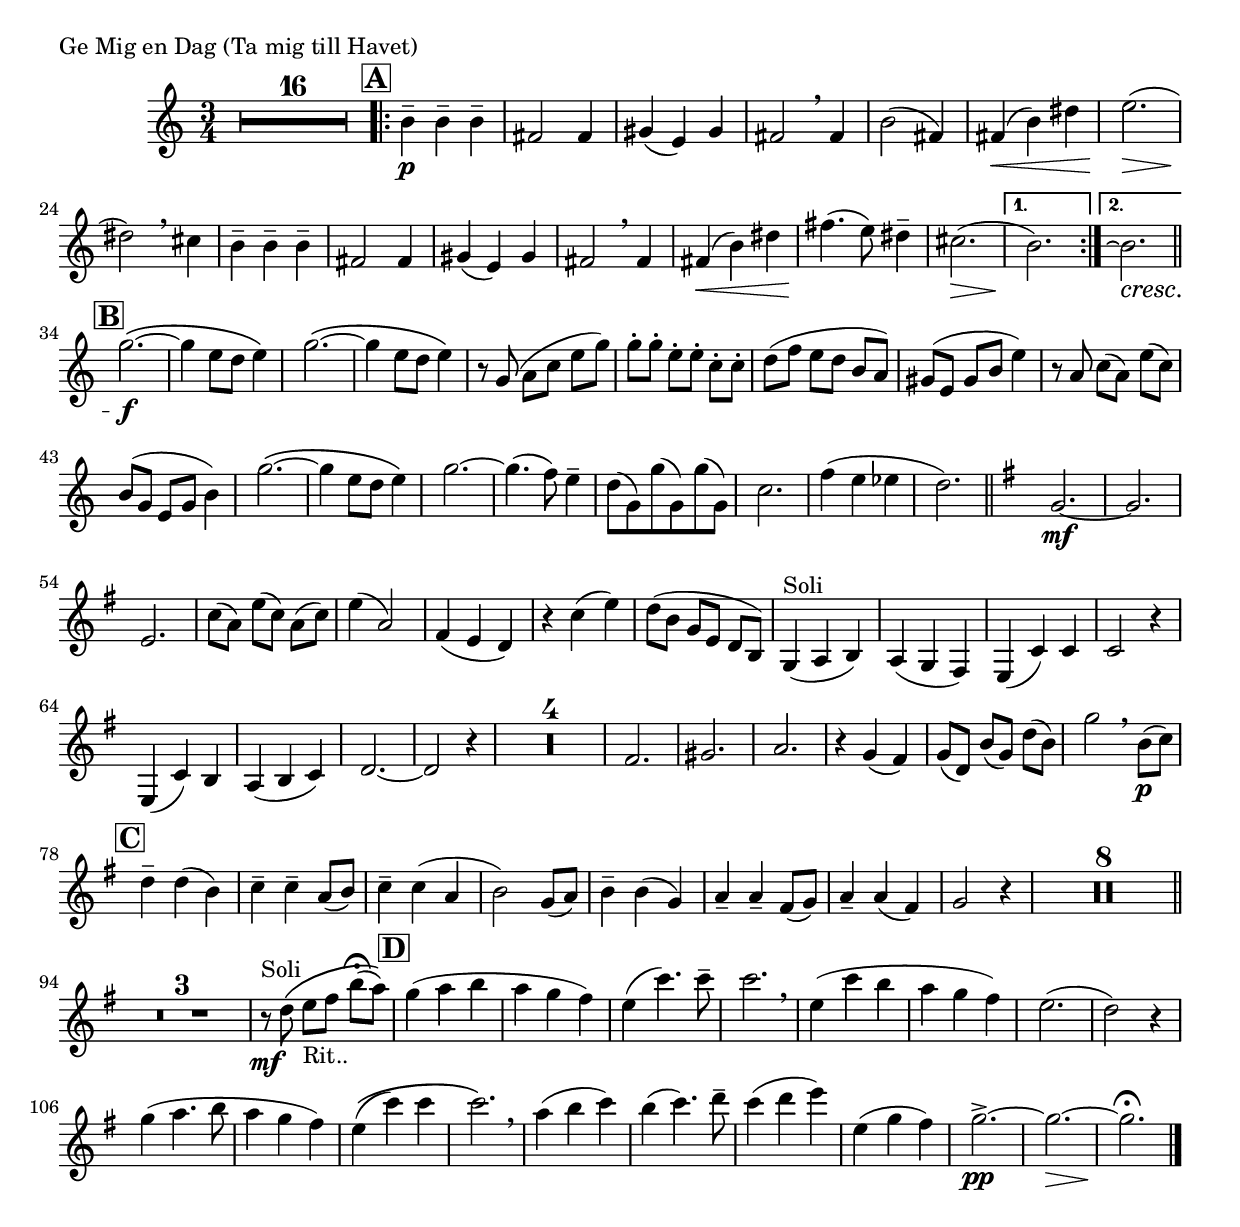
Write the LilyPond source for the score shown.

\version "2.18.0"
% When ready to include in collection:	1. Comment out top section with \Include file(s)
%					2. \midi section if present.
%Comment out from here
%{
\include "../../../Includes/Polis_format.ily"

%...to here
%}
  \score {

    % Svenska Polisens Marscher: 1. Ge mig en dag    
    \relative c' { 
    	    \key c \major \time 3/4
    	    \compressFullBarRests
    	    \set Score.markFormatter = #format-mark-box-letters
    	    R2.*16
    	    
%Rehearsal mark A
	\mark \default
	\repeat volta 2 {
	    b'4--\p b-- b-- |fis2 fis4 |gis4 (e) gis |fis2\breathe fis4 
	    b2 (fis4) |fis4\< (b) dis | e2.\> ( |dis2)\!\breathe cis4
	    b4-- b-- b-- |fis2 fis4 |gis4 (e) gis |fis2\breathe fis4 
	    fis4\< (b) dis |fis4.\! (e8) dis4-- |cis2.\> ( }
	    \alternative {
	    	    {b2.)\!}
	    	    {b2.\repeatTie\cresc\bar "||"}
	    }
	    
%Rehearsal mark B
	\mark \default
	g'2.~\(\f |g4 e8 d e4\) |g2.~\( |g4 e8 d e4\) |r8 g,\noBeam (a [c] e g)
	g-. [g-.] e-. [e-.] c-. c-. |d ([f] e [d] b a) |gis ([e] gis [b] e4) 
	r8 a,\noBeam c ([a]) e' ([c]) |b ([g] e [g] b4) |g'2.~\( |g4 e8 d e4\) 
	g2.~ |g4. (f8) e4-- |d8 (g,) g' (g,) g' (g,) | c2. | f4 (e ees 
	d2.) \bar "||"
	\key g \major
	g,2.~\mf |g |e |c'8 ([a]) e' ([c]) a ([c]) |e4 (a,2) |fis4 (e d) 
	r4 c' (e) |d8 ([b] g [e] d [b]) |g4^\markup {Soli} (a b) |a (g fis)
	e (c') c |c2 r4 |e,4 (c') b |a (b c) |d2.~ |d2 r4 |R2.*4 |fis2. |gis |a
   	r4 g (fis) |g8 ([d]) b' ([g]) d' ([b]) |g'2\breathe b,8\p (c) 
	
%Rehearsal mark C
	\mark \default
	d4-- d (b) |c-- c-- a8 (b) |c4-- c (a |b2) g8 (a) |b4-- b (g)
	a-- a-- fis8 (g) |a4-- a (fis) |g2 r4 |R2.*8 |\bar "||" |R2.*3 
	r8\mf^\markup {Soli} d'8\noBeam \(e_\markup {Rit..} [fis] b\fermata 
	([a])\)
	
	
%Rehearsal mark D
	\mark \default
	g4 (a b |a g fis) |e (c'4.) c8-- |c2.\breathe |e,4 (c' b |a g fis) 
	e2. ( |d2) r4 |g4 (a4. b8 |a4 g fis) |e \((c'4) c |c2.\)\breathe 
	a4 (b c)
	b (c4.) d8-- |c4 (d e) |e, (g fis) |g2.~->\pp  |g~\> |g\fermata\!
	\bar "|."
    }%end relative
    \header {
    	    piece = "Ge Mig en Dag (Ta mig till Havet)"
    	    composer = ""
    	}
  }%end score
